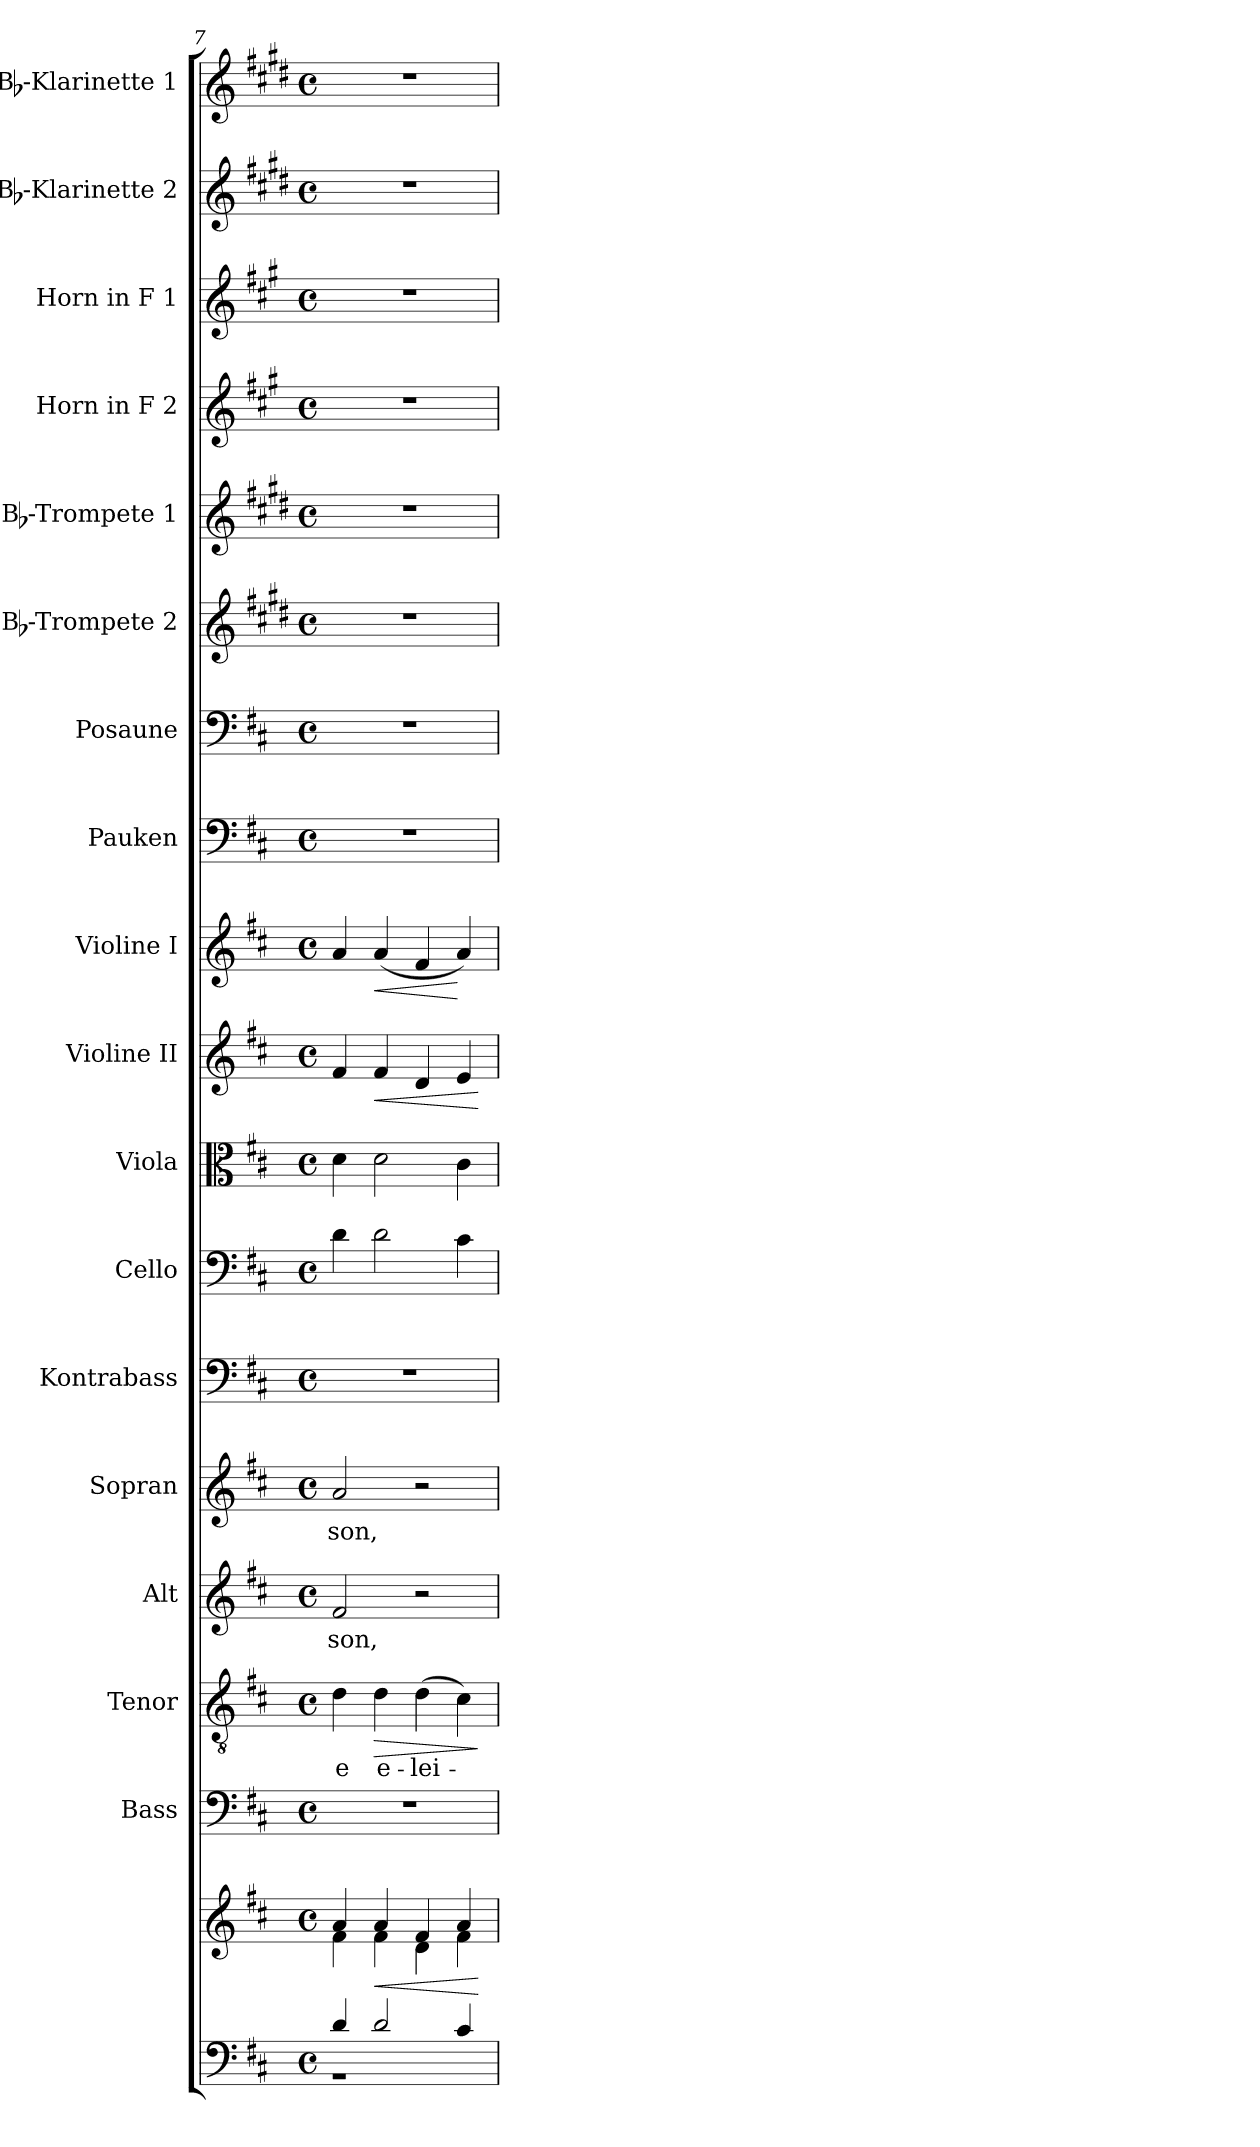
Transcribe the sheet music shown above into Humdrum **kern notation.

**kern	**kern	**dynam	**kern	**kern	**text	**dynam	**kern	**text	**kern	**text	**kern	**kern	**kern	**kern	**dynam	**kern	**dynam	**kern	**kern	**kern	**kern	**kern	**kern	**kern	**kern
*part18	*part18	*part18	*part17	*part16	*part16	*part16	*part15	*part15	*part14	*part14	*part13	*part12	*part11	*part10	*part10	*part9	*part9	*part8	*part7	*part6	*part5	*part4	*part3	*part2	*part1
*staff19	*staff18	*staff18/19	*staff17	*staff16	*staff16	*staff16	*staff15	*staff15	*staff14	*staff14	*staff13	*staff12	*staff11	*staff10	*staff10	*staff9	*staff9	*staff8	*staff7	*staff6	*staff5	*staff4	*staff3	*staff2	*staff1
*	*	*	*I"Bass	*I"Tenor	*	*	*I"Alt	*	*I"Sopran	*	*I"Kontrabass	*I"Cello	*I"Viola	*I"Violine II	*	*I"Violine I	*	*I"Pauken	*I"Posaune	*I"Bb-Trompete 2	*I"Bb-Trompete 1	*I"Horn in F 2	*I"Horn in F 1	*I"Bb-Klarinette 2	*I"Bb-Klarinette 1
*	*	*	*I'B.	*I'T.	*	*	*I'A.	*	*I'S.	*	*I'Kb.	*	*I'Vla.	*I'Vl. II	*	*I'Vl. I	*	*I'Pk.	*I'Pos.	*I'Bb Trp. 2	*I'Bb Trp. 1	*	*	*I'Bb Kl. 2	*I'Bb Kl. 1
*clefF4	*clefG2	*	*clefF4	*clefGv2	*	*	*clefG2	*	*clefG2	*	*clefF4	*clefF4	*clefC3	*clefG2	*	*clefG2	*	*clefF4	*clefF4	*clefG2	*clefG2	*clefG2	*clefG2	*clefG2	*clefG2
*	*	*	*	*	*	*	*	*	*	*	*ITrd7c12	*	*	*	*	*	*	*	*	*ITrd1c2	*ITrd1c2	*ITrd4c7	*ITrd4c7	*ITrd1c2	*ITrd1c2
*k[f#c#]	*k[f#c#]	*	*k[f#c#]	*k[f#c#]	*	*	*k[f#c#]	*	*k[f#c#]	*	*k[f#c#]	*k[f#c#]	*k[f#c#]	*k[f#c#]	*	*k[f#c#]	*	*k[f#c#]	*k[f#c#]	*k[f#c#]	*k[f#c#]	*k[f#c#]	*k[f#c#]	*k[f#c#]	*k[f#c#]
*D:	*D:	*	*D:	*D:	*	*	*D:	*	*D:	*	*D:	*D:	*D:	*D:	*	*D:	*	*D:	*D:	*D:	*D:	*D:	*D:	*D:	*D:
*M4/4	*M4/4	*	*M4/4	*M4/4	*	*	*M4/4	*	*M4/4	*	*M4/4	*M4/4	*M4/4	*M4/4	*	*M4/4	*	*M4/4	*M4/4	*M4/4	*M4/4	*M4/4	*M4/4	*M4/4	*M4/4
*met(c)	*met(c)	*	*met(c)	*met(c)	*	*	*met(c)	*	*met(c)	*	*met(c)	*met(c)	*met(c)	*met(c)	*	*met(c)	*	*met(c)	*met(c)	*met(c)	*met(c)	*met(c)	*met(c)	*met(c)	*met(c)
=7	=7	=7	=7	=7	=7	=7	=7	=7	=7	=7	=7	=7	=7	=7	=7	=7	=7	=7	=7	=7	=7	=7	=7	=7	=7
*^	*^	*	*	*	*	*	*	*	*	*	*	*	*	*	*	*	*	*	*	*	*	*	*	*	*
!	!	!	!	!	!	!	!LO:LY:b	!	!	!LO:LY:b	!	!LO:LY:b	!	!	!	!	!	!	!	!	!	!	!	!	!	!	!
4d/	1r	4a/	4f#\	.	1r	4d\	-e	.	2f#/	-son,	2a/	-son,	1r	4d\	4d\	4f#/	.	4a/	.	1r	1r	1r	1r	1r	1r	1r	1r
!	!	!	!	!LO:HP:b	!	!	!LO:LY:b	!LO:HP:b	!	!	!	!	!	!	!	!	!LO:HP:b	!	!LO:HP:b	!	!	!	!	!	!	!	!
2d/	.	4a/	4f#\	<	.	4d\	e-	>	.	.	.	.	.	2d\	2d\	4f#/	<	(<4a/	<	.	.	.	.	.	.	.	.
!	!	!	!	!	!	!	!LO:LY:b	!	!	!	!	!	!	!	!	!	!	!	!	!	!	!	!	!	!	!	!
.	.	4f#/	4d\	.	.	(>4d\	-lei-	.	2r	.	2r	.	.	.	.	4d/	.	4f#/	.	.	.	.	.	.	.	.	.
4c#/	.	4a/	4f#\	.	.	4c#\)	.	.	.	.	.	.	.	4c#\	4c#\	4e/	.	4a/)	[	.	.	.	.	.	.	.	.
*v	*v	*	*	*	*	*	*	*	*	*	*	*	*	*	*	*	*	*	*	*	*	*	*	*	*	*	*
*	*v	*v	*	*	*	*	*	*	*	*	*	*	*	*	*	*	*	*	*	*	*	*	*	*	*	*
.	.	[	.	.	.	]	.	.	.	.	.	.	.	.	[	.	.	.	.	.	.	.	.	.	.
=	=	=	=	=	=	=	=	=	=	=	=	=	=	=	=	=	=	=	=	=	=	=	=	=	=
*-	*-	*-	*-	*-	*-	*-	*-	*-	*-	*-	*-	*-	*-	*-	*-	*-	*-	*-	*-	*-	*-	*-	*-	*-	*-
